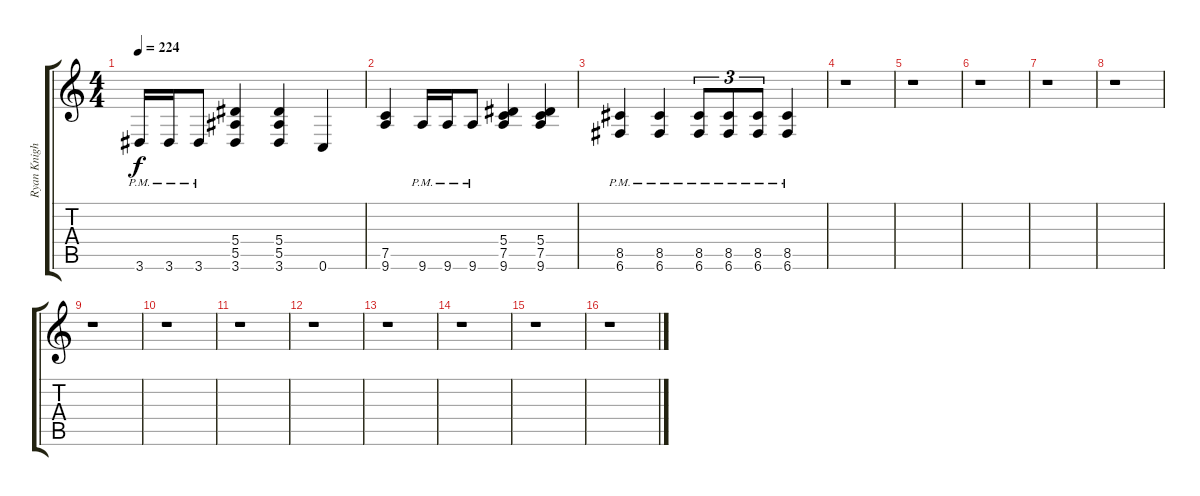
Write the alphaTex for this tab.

\track ("Ryan Knight (left)" "Ryan Knigh") {instrument overdrivenguitar}
\staff {score tabs}
\tuning (C4 G3 Eb3 Bb2 F2 C2) {hide}
\ts (4 4)
\tempo 224
\clef g2
\ks c
3.6{pm}.16{dy f} 3.6{pm}.16 3.6{pm}.8 (5.4 5.5 3.6).4 (5.4 5.5 3.6).4 0.6.4 |
(7.5 9.6).4 9.6{pm}.16 9.6{pm}.16 9.6{pm}.8 (5.4 7.5 9.6).4 (5.4 7.5 9.6).4 |
(8.5{pm} 6.6{pm}).4 (8.5{pm} 6.6{pm}).4 (8.5{pm} 6.6{pm}).8{tu (3 2)} (8.5{pm} 6.6{pm}).8{tu (3 2)} (8.5{pm} 6.6{pm}).8{tu (3 2)} (8.5{pm} 6.6{pm}).4 |
r.1 |
r.1 |
r.1 |
r.1 |
r.1 |
r.1 |
r.1 |
r.1 |
r.1 |
r.1 |
r.1 |
r.1 |
r.1
